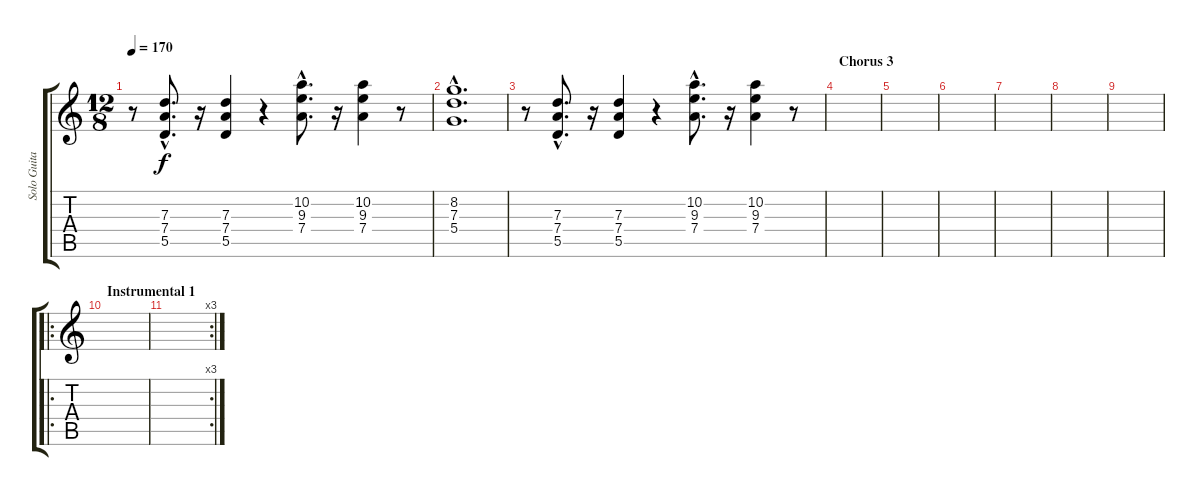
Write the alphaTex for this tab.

\track ("Solo Guitar" "Solo Guita") {instrument overdrivenguitar}
\staff {score tabs}
\tuning (E4 B3 G3 D3 A2 E2) {hide}
\ts (12 8)
\tempo 170
\clef g2
\ks c
r.8{dy f} (7.3{hac} 7.4{hac} 5.5{hac}).8{d} r.16 (7.3 7.4 5.5).4 r.4 (10.2{hac} 9.3{hac} 7.4{hac}).8{d} r.16 (10.2 9.3 7.4).4 r.8 |
(8.2{hac} 7.3{hac} 5.4{hac}).1{d} |
r.8 (7.3{hac} 7.4{hac} 5.5{hac}).8{d} r.16 (7.3 7.4 5.5).4 r.4 (10.2{hac} 9.3{hac} 7.4{hac}).8{d} r.16 (10.2 9.3 7.4).4 r.8 |
\section ("" "Chorus 3")
|
|
|
|
|
|
\ro
\section ("" "Instrumental 1")
|
\rc 3
